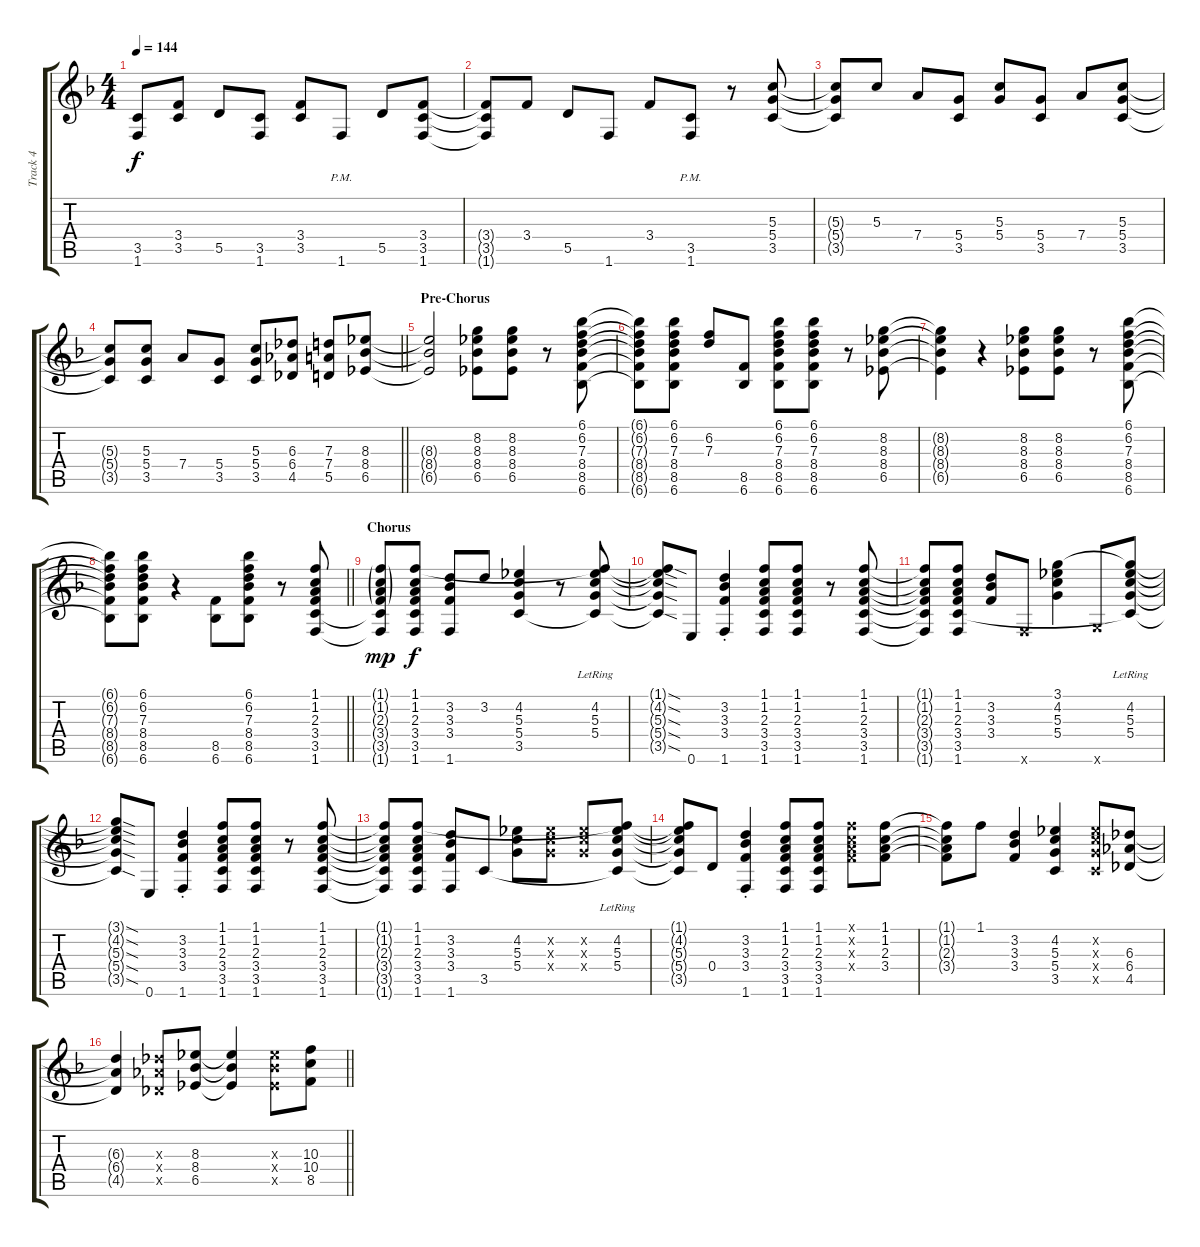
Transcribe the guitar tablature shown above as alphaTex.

\track ("Track 4" "Track 4") {instrument overdrivenguitar}
\staff {score tabs}
\tuning (E4 B3 G3 D3 A2 E2) {hide}
\ts (4 4)
\tempo 144
\clef g2
\ks f
(3.5{t} 1.6{t}).8{dy f} (3.4 3.5).8 5.5.8 (3.5 1.6).8 (3.4 3.5).8 1.6{pm}.8 5.5.8 (3.4 3.5 1.6).8 |
(3.4{t} 3.5{t} 1.6{t}).8 3.4.8 5.5.8 1.6.8 3.4.8 (3.5{pm} 1.6{pm}).8 r.8 (5.3 5.4 3.5).8 |
(5.3{t} 5.4{t} 3.5{t}).8 5.3.8 7.4.8 (5.4 3.5).8 (5.3 5.4).8 (5.4 3.5).8 7.4.8 (5.3 5.4 3.5).8 |
\barLineRight lightlight
(5.3{t} 5.4{t} 3.5{t}).8 (5.3 5.4 3.5).8 7.4.8 (5.4 3.5).8 (5.3 5.4 3.5).8 (6.3 6.4 4.5).8 (7.3 7.4 5.5).8 (8.3 8.4 6.5).8 |
\section ("" "Pre-Chorus")
(8.3{t} 8.4{t} 6.5{t}).2 (8.2 8.3 8.4 6.5).8 (8.2 8.3 8.4 6.5).8 r.8 (6.1 6.2 7.3 8.4 8.5 6.6).8 |
(6.1{t} 6.2{t} 7.3{t} 8.4{t} 8.5{t} 6.6{t}).8 (6.1 6.2 7.3 8.4 8.5 6.6).8 (6.2 7.3).8 (8.5 6.6).8 (6.1 6.2 7.3 8.4 8.5 6.6).8 (6.1 6.2 7.3 8.4 8.5 6.6).8 r.8 (8.2 8.3 8.4 6.5).8 |
(8.2{t} 8.3{t} 8.4{t} 6.5{t}).4 r.4 (8.2 8.3 8.4 6.5).8 (8.2 8.3 8.4 6.5).8 r.8 (6.1 6.2 7.3 8.4 8.5 6.6).8 |
\barLineRight lightlight
(6.1{t} 6.2{t} 7.3{t} 8.4{t} 8.5{t} 6.6{t}).8 (6.1 6.2 7.3 8.4 8.5 6.6).8 r.4 (8.5 6.6).8 (6.1 6.2 7.3 8.4 8.5 6.6).8 r.8 (1.1 1.2 2.3 3.4 3.5 1.6).8 |
\section ("" "Chorus")
(1.1{g} 1.2{g} 2.3{g} 3.4{g} 3.5{t} 1.6{t}).8{dy mp} (1.1 1.2 2.3 3.4 3.5 1.6).8{dy f} (3.2 3.3 3.4 1.6).8 3.2.8 (4.2 5.3 5.4 3.5).4 r.8 (1.1{t} 4.2{lr} 5.3{lr} 5.4{lr} 3.5{t}).8 |
(1.1{sod t} 4.2{sod t} 5.3{sod t} 5.4{sod t} 3.5{sod t}).8 0.6.8 (3.2{st} 3.3{st} 3.4{st} 1.6{st}).4 (1.1 1.2 2.3 3.4 3.5 1.6).8 (1.1 1.2 2.3 3.4 3.5 1.6).8 r.8 (1.1 1.2 2.3 3.4 3.5 1.6).8 |
(1.1{t} 1.2{t} 2.3{t} 3.4{t} 3.5{t} 1.6{t}).8 (1.1 1.2 2.3 3.4 3.5 1.6).8 (3.2 3.3 3.4).8 1.6{x}.8 (3.1 4.2 5.3 5.4).4 3.6{x}.8 (3.1{t} 4.2{lr} 5.3{lr} 5.4{lr} 3.5{t}).8 |
(3.1{sod t} 4.2{sod t} 5.3{sod t} 5.4{sod t} 3.5{sod t}).8 0.6.8 (3.2{st} 3.3{st} 3.4{st} 1.6{st}).4 (1.1 1.2 2.3 3.4 3.5 1.6).8 (1.1 1.2 2.3 3.4 3.5 1.6).8 r.8 (1.1 1.2 2.3 3.4 3.5 1.6).8 |
(1.1{t} 1.2{t} 2.3{t} 3.4{t} 3.5{t} 1.6{t}).8 (1.1 1.2 2.3 3.4 3.5 1.6).8 (3.2 3.3 3.4 1.6).8 3.5.8 (4.2 5.3 5.4).8 (4.2{x} 5.3{x} 5.4{x}).8 (4.2{x} 5.3{x} 5.4{x}).8 (1.1{t} 4.2{lr} 5.3{lr} 5.4{lr} 3.5{t}).8 |
(1.1{t} 4.2{t} 5.3{t} 5.4{t} 3.5{t}).8 0.4.8 (3.2{st} 3.3{st} 3.4{st} 1.6{st}).4 (1.1 1.2 2.3 3.4 3.5 1.6).8 (1.1 1.2 2.3 3.4 3.5 1.6).8 (1.1{x} 1.2{x} 2.3{x} 3.4{x}).8 (1.1 1.2 2.3 3.4).8 |
(1.1{t} 1.2{t} 2.3{t} 3.4{t}).8 1.1.8 (3.2 3.3 3.4).4 (4.2 5.3 5.4 3.5).4 (4.2{x} 5.3{x} 5.4{x} 3.5{x}).8 (6.3 6.4 4.5).8 |
\barLineRight lightlight
(6.3{t} 6.4{t} 4.5{t}).4 (6.3{x} 6.4{x} 4.5{x}).8 (8.3 8.4 6.5).8 (8.3{t} 8.4{t} 6.5{t}).4 (8.3{x} 8.4{x} 6.5{x}).8 (10.3 10.4 8.5).8
